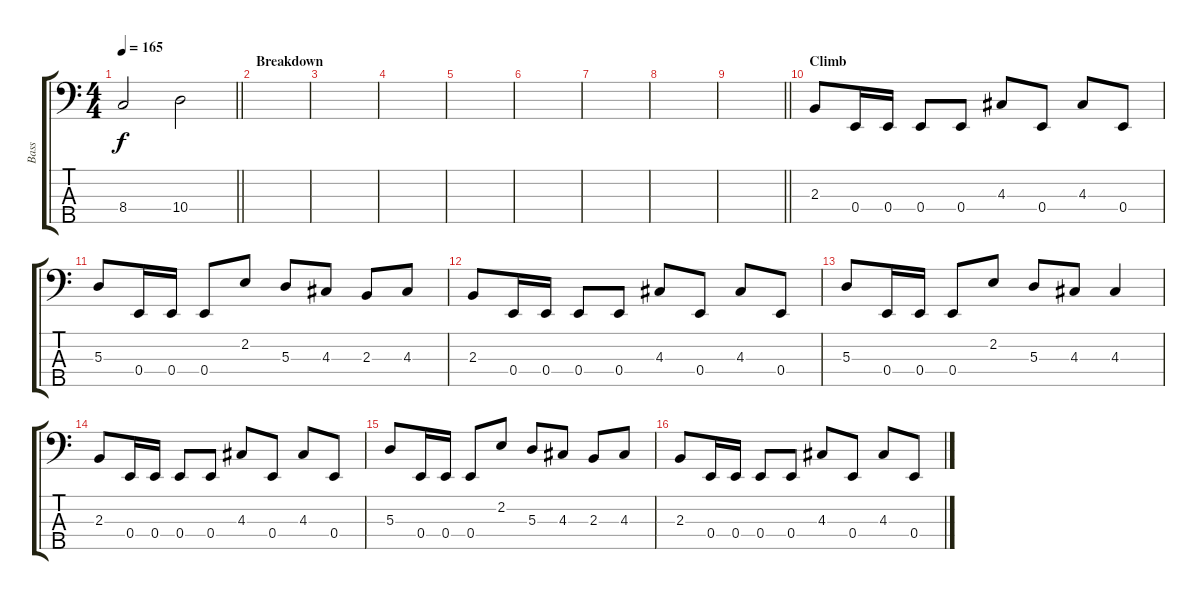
\track ("Bass" "Bass") {instrument electricbassfinger}
\staff {score tabs}
\tuning (G2 D2 A1 E1 B0) {hide}
\ts (4 4)
\tempo 165
\clef f4
\barLineRight lightlight
\ks c
8.4.2{dy f} 10.4.2 |
\section ("" "Breakdown")
|
|
|
|
|
|
|
\barLineRight lightlight
|
\section ("" "Climb")
2.3.8 0.4.16 0.4.16 0.4.8 0.4.8 4.3.8 0.4.8 4.3.8 0.4.8 |
5.3.8 0.4.16 0.4.16 0.4.8 2.2.8 5.3.8 4.3.8 2.3.8 4.3.8 |
2.3.8 0.4.16 0.4.16 0.4.8 0.4.8 4.3.8 0.4.8 4.3.8 0.4.8 |
5.3.8 0.4.16 0.4.16 0.4.8 2.2.8 5.3.8 4.3.8 4.3.4 |
2.3.8 0.4.16 0.4.16 0.4.8 0.4.8 4.3.8 0.4.8 4.3.8 0.4.8 |
5.3.8 0.4.16 0.4.16 0.4.8 2.2.8 5.3.8 4.3.8 2.3.8 4.3.8 |
2.3.8 0.4.16 0.4.16 0.4.8 0.4.8 4.3.8 0.4.8 4.3.8 0.4.8
